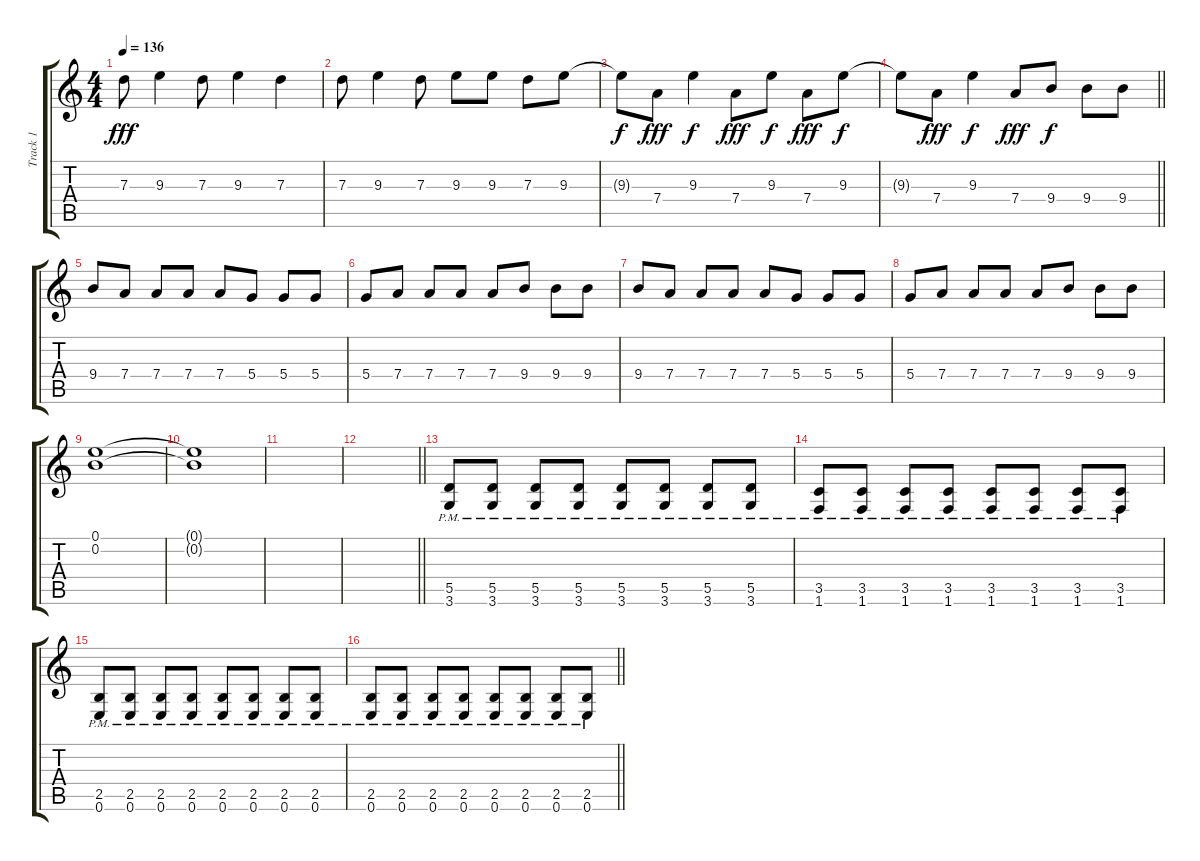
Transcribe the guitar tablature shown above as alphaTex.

\track ("Track 1" "Track 1") {instrument overdrivenguitar}
\staff {score tabs}
\tuning (E4 B3 G3 D3 A2 E2) {hide}
\ts (4 4)
\tempo 136
\clef g2
\ks c
7.3.8{dy fff} 9.3.4 7.3.8 9.3.4 7.3.4 |
7.3.8 9.3.4 7.3.8 9.3.8 9.3.8 7.3.8 9.3.8 |
9.3{t}.8{dy f} 7.4.8{dy fff} 9.3.4{dy f} 7.4.8{dy fff} 9.3.8{dy f} 7.4.8{dy fff} 9.3.8{dy f} |
\barLineRight lightlight
9.3{t}.8 7.4.8{dy fff} 9.3.4{dy f} 7.4.8{dy fff} 9.4.8{dy f} 9.4.8 9.4.8 |
9.4.8 7.4.8 7.4.8 7.4.8 7.4.8 5.4.8 5.4.8 5.4.8 |
5.4.8 7.4.8 7.4.8 7.4.8 7.4.8 9.4.8 9.4.8 9.4.8 |
9.4.8 7.4.8 7.4.8 7.4.8 7.4.8 5.4.8 5.4.8 5.4.8 |
5.4.8 7.4.8 7.4.8 7.4.8 7.4.8 9.4.8 9.4.8 9.4.8 |
(0.1 0.2).1 |
(0.1{t} 0.2{t}).1 |
|
\barLineRight lightlight
|
(5.5{pm} 3.6{pm}).8 (5.5{pm} 3.6{pm}).8 (5.5{pm} 3.6{pm}).8 (5.5{pm} 3.6{pm}).8 (5.5{pm} 3.6{pm}).8 (5.5{pm} 3.6{pm}).8 (5.5{pm} 3.6{pm}).8 (5.5{pm} 3.6{pm}).8 |
(3.5{pm} 1.6{pm}).8 (3.5{pm} 1.6{pm}).8 (3.5{pm} 1.6{pm}).8 (3.5{pm} 1.6{pm}).8 (3.5{pm} 1.6{pm}).8 (3.5{pm} 1.6{pm}).8 (3.5{pm} 1.6{pm}).8 (3.5{pm} 1.6{pm}).8 |
(2.5{pm} 0.6{pm}).8 (2.5{pm} 0.6{pm}).8 (2.5{pm} 0.6{pm}).8 (2.5{pm} 0.6{pm}).8 (2.5{pm} 0.6{pm}).8 (2.5{pm} 0.6{pm}).8 (2.5{pm} 0.6{pm}).8 (2.5{pm} 0.6{pm}).8 |
\barLineRight lightlight
(2.5{pm} 0.6{pm}).8 (2.5{pm} 0.6{pm}).8 (2.5{pm} 0.6{pm}).8 (2.5{pm} 0.6{pm}).8 (2.5{pm} 0.6{pm}).8 (2.5{pm} 0.6{pm}).8 (2.5{pm} 0.6{pm}).8 (2.5{pm} 0.6{pm}).8
